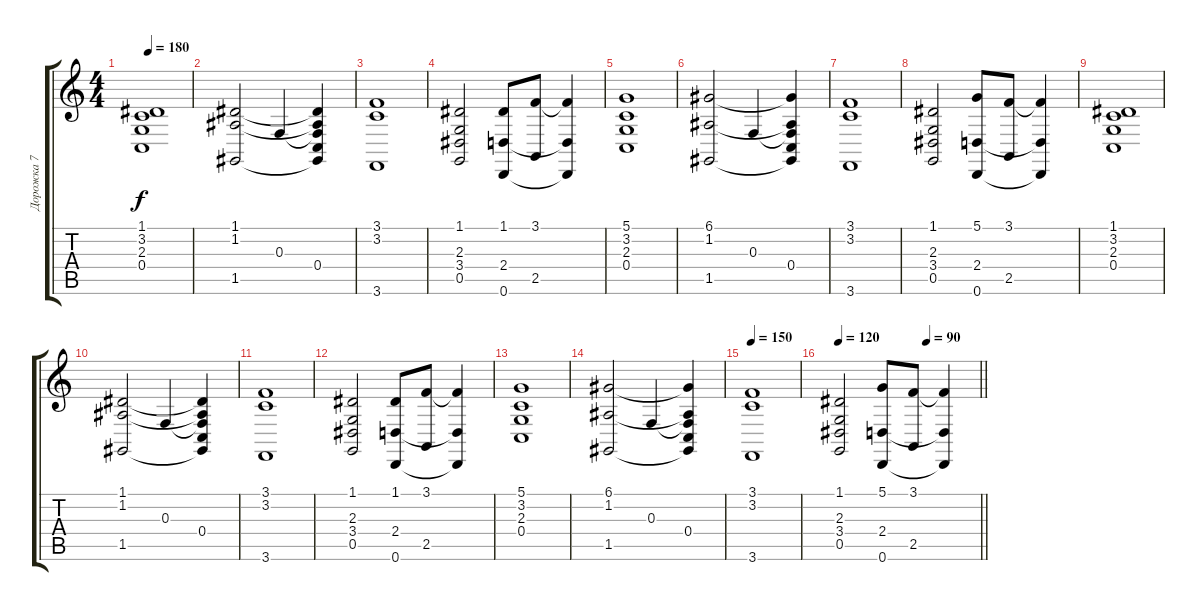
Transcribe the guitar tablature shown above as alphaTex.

\track ("Дорожка 7" "Дорожка 7") {instrument synthstrings1}
\staff {score tabs}
\tuning (D4 A3 F3 C3 G2 D2) {hide}
\ts (4 4)
\tempo 180
\clef g2
\ks c
(1.1 3.2 2.3 0.4).1{dy f instrument synthstrings2} |
(1.1 1.2 1.5).2 0.3.4 (1.1{t} 1.2{t} 0.3{t} 0.4 1.5{t}).4 |
(3.1 3.2 3.6).1 |
(1.1 2.3 3.4 0.5).2 (1.1 2.4 0.6).8 (3.1 2.5).8 (3.1{t} 2.4{t} 0.6{t}).4 |
(5.1 3.2 2.3 0.4).1 |
(6.1 1.2 1.5).2 0.3.4 (6.1{t} 1.2{t} 0.3{t} 0.4 1.5{t}).4 |
(3.1 3.2 3.6).1 |
(1.1 2.3 3.4 0.5).2 (5.1 2.4 0.6).8 (3.1 2.5).8 (3.1{t} 2.4{t} 0.6{t}).4 |
(1.1 3.2 2.3 0.4).1 |
(1.1 1.2 1.5).2 0.3.4 (1.1{t} 1.2{t} 0.3{t} 0.4 1.5{t}).4 |
(3.1 3.2 3.6).1 |
(1.1 2.3 3.4 0.5).2 (1.1 2.4 0.6).8 (3.1 2.5).8 (3.1{t} 2.4{t} 0.6{t}).4 |
(5.1 3.2 2.3 0.4).1 |
(6.1 1.2 1.5).2 0.3.4 (6.1{t} 1.2{t} 0.3{t} 0.4 1.5{t}).4 |
\tempo 150
(3.1 3.2 3.6).1 |
\tempo 120
\tempo (90 0.625)
\barLineRight lightlight
(1.1 2.3 3.4 0.5).2 (5.1 2.4 0.6).8 (3.1 2.5).8 (3.1{t} 2.4{t} 0.6{t}).4
